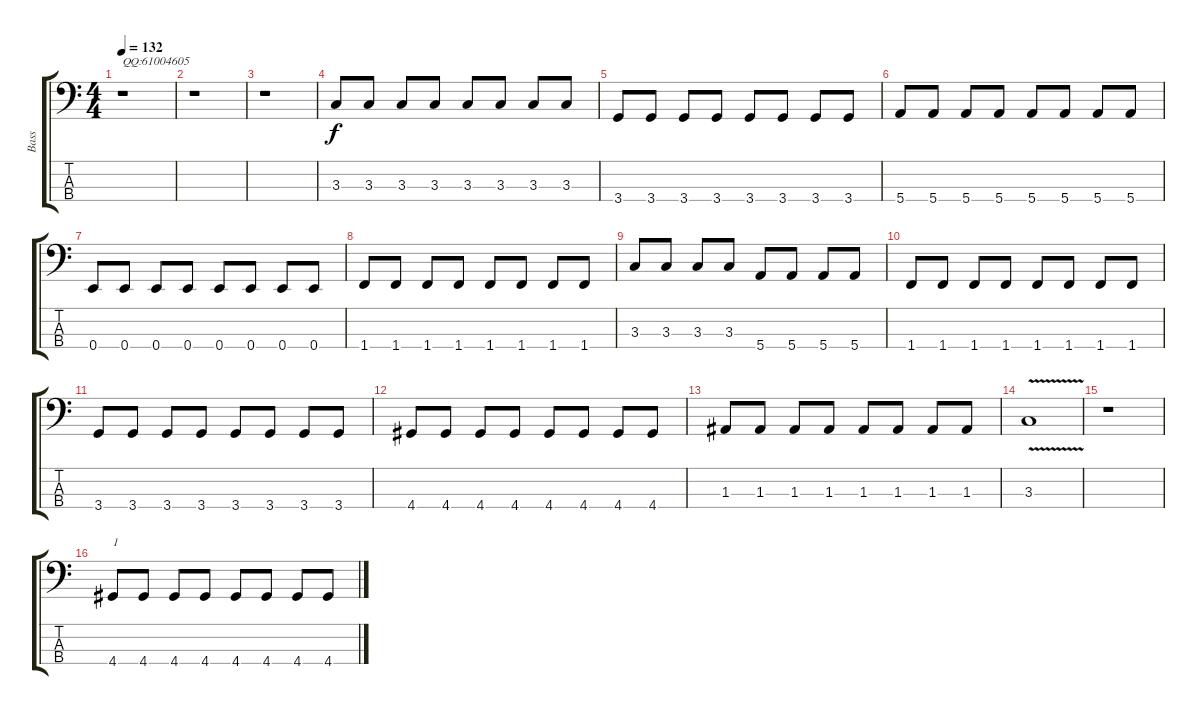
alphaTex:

\track ("Bass" "Bass") {instrument electricbasspick}
\staff {score tabs}
\tuning (G2 D2 A1 E1) {hide}
\ts (4 4)
\tempo 132
\clef f4
\ks c
r.1{txt "QQ:61004605" dy f instrument electricbasspick} |
r.1 |
r.1 |
3.3.8 3.3.8 3.3.8 3.3.8 3.3.8 3.3.8 3.3.8 3.3.8 |
3.4.8 3.4.8 3.4.8 3.4.8 3.4.8 3.4.8 3.4.8 3.4.8 |
5.4.8 5.4.8 5.4.8 5.4.8 5.4.8 5.4.8 5.4.8 5.4.8 |
0.4.8 0.4.8 0.4.8 0.4.8 0.4.8 0.4.8 0.4.8 0.4.8 |
1.4.8 1.4.8 1.4.8 1.4.8 1.4.8 1.4.8 1.4.8 1.4.8 |
3.3.8 3.3.8 3.3.8 3.3.8 5.4.8 5.4.8 5.4.8 5.4.8 |
1.4.8 1.4.8 1.4.8 1.4.8 1.4.8 1.4.8 1.4.8 1.4.8 |
3.4.8 3.4.8 3.4.8 3.4.8 3.4.8 3.4.8 3.4.8 3.4.8 |
4.4.8 4.4.8 4.4.8 4.4.8 4.4.8 4.4.8 4.4.8 4.4.8 |
1.3.8 1.3.8 1.3.8 1.3.8 1.3.8 1.3.8 1.3.8 1.3.8 |
3.3{v}.1 |
r.1 |
4.4.8{txt "1"} 4.4.8 4.4.8 4.4.8 4.4.8 4.4.8 4.4.8 4.4.8
